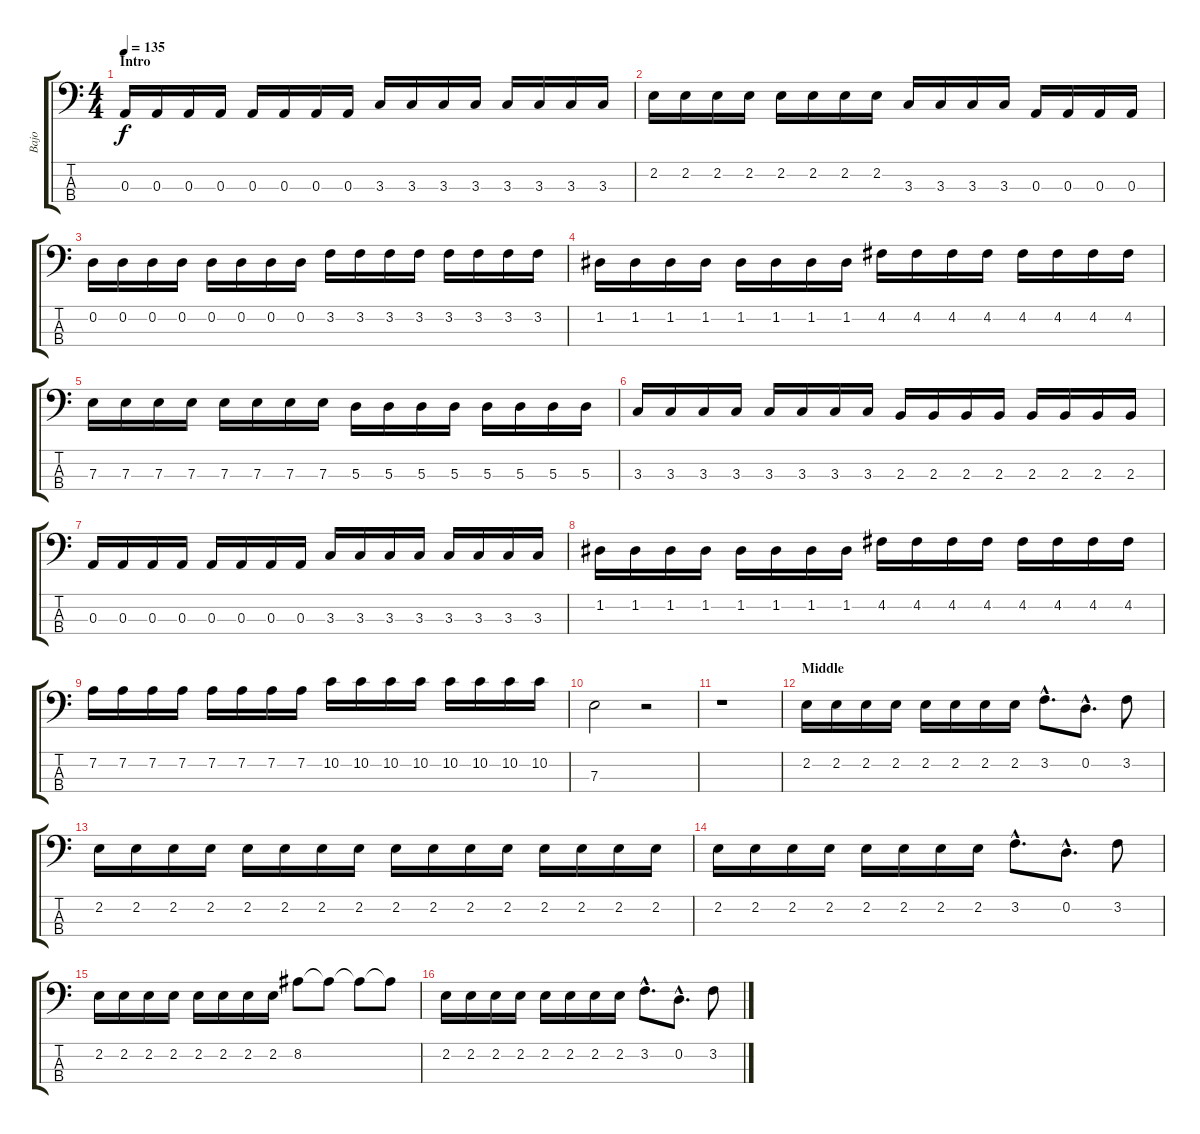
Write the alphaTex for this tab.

\track ("Bajo" "Bajo") {instrument electricbassfinger}
\staff {score tabs}
\tuning (G2 D2 A1 E1) {hide}
\ts (4 4)
\section ("" "Intro")
\tempo 135
\clef f4
\ks c
0.3.16{dy f instrument electricbassfinger} 0.3.16 0.3.16 0.3.16 0.3.16 0.3.16 0.3.16 0.3.16 3.3.16 3.3.16 3.3.16 3.3.16 3.3.16 3.3.16 3.3.16 3.3.16 |
2.2.16 2.2.16 2.2.16 2.2.16 2.2.16 2.2.16 2.2.16 2.2.16 3.3.16 3.3.16 3.3.16 3.3.16 0.3.16 0.3.16 0.3.16 0.3.16 |
0.2.16 0.2.16 0.2.16 0.2.16 0.2.16 0.2.16 0.2.16 0.2.16 3.2.16 3.2.16 3.2.16 3.2.16 3.2.16 3.2.16 3.2.16 3.2.16 |
1.2.16 1.2.16 1.2.16 1.2.16 1.2.16 1.2.16 1.2.16 1.2.16 4.2.16 4.2.16 4.2.16 4.2.16 4.2.16 4.2.16 4.2.16 4.2.16 |
7.3.16 7.3.16 7.3.16 7.3.16 7.3.16 7.3.16 7.3.16 7.3.16 5.3.16 5.3.16 5.3.16 5.3.16 5.3.16 5.3.16 5.3.16 5.3.16 |
3.3.16 3.3.16 3.3.16 3.3.16 3.3.16 3.3.16 3.3.16 3.3.16 2.3.16 2.3.16 2.3.16 2.3.16 2.3.16 2.3.16 2.3.16 2.3.16 |
0.3.16 0.3.16 0.3.16 0.3.16 0.3.16 0.3.16 0.3.16 0.3.16 3.3.16 3.3.16 3.3.16 3.3.16 3.3.16 3.3.16 3.3.16 3.3.16 |
1.2.16 1.2.16 1.2.16 1.2.16 1.2.16 1.2.16 1.2.16 1.2.16 4.2.16 4.2.16 4.2.16 4.2.16 4.2.16 4.2.16 4.2.16 4.2.16 |
7.2.16 7.2.16 7.2.16 7.2.16 7.2.16 7.2.16 7.2.16 7.2.16 10.2.16 10.2.16 10.2.16 10.2.16 10.2.16 10.2.16 10.2.16 10.2.16 |
7.3.2 r.2 |
r.1 |
\section ("" "Middle")
2.2.16 2.2.16 2.2.16 2.2.16 2.2.16 2.2.16 2.2.16 2.2.16 3.2{hac}.8{d} 0.2{hac}.8{d} 3.2.8 |
2.2.16 2.2.16 2.2.16 2.2.16 2.2.16 2.2.16 2.2.16 2.2.16 2.2.16 2.2.16 2.2.16 2.2.16 2.2.16 2.2.16 2.2.16 2.2.16 |
2.2.16 2.2.16 2.2.16 2.2.16 2.2.16 2.2.16 2.2.16 2.2.16 3.2{hac}.8{d} 0.2{hac}.8{d} 3.2.8 |
2.2.16 2.2.16 2.2.16 2.2.16 2.2.16 2.2.16 2.2.16 2.2.16 8.2.8 8.2{t}.8 8.2{t}.8 8.2{t}.8 |
2.2.16 2.2.16 2.2.16 2.2.16 2.2.16 2.2.16 2.2.16 2.2.16 3.2{hac}.8{d} 0.2{hac}.8{d} 3.2.8
